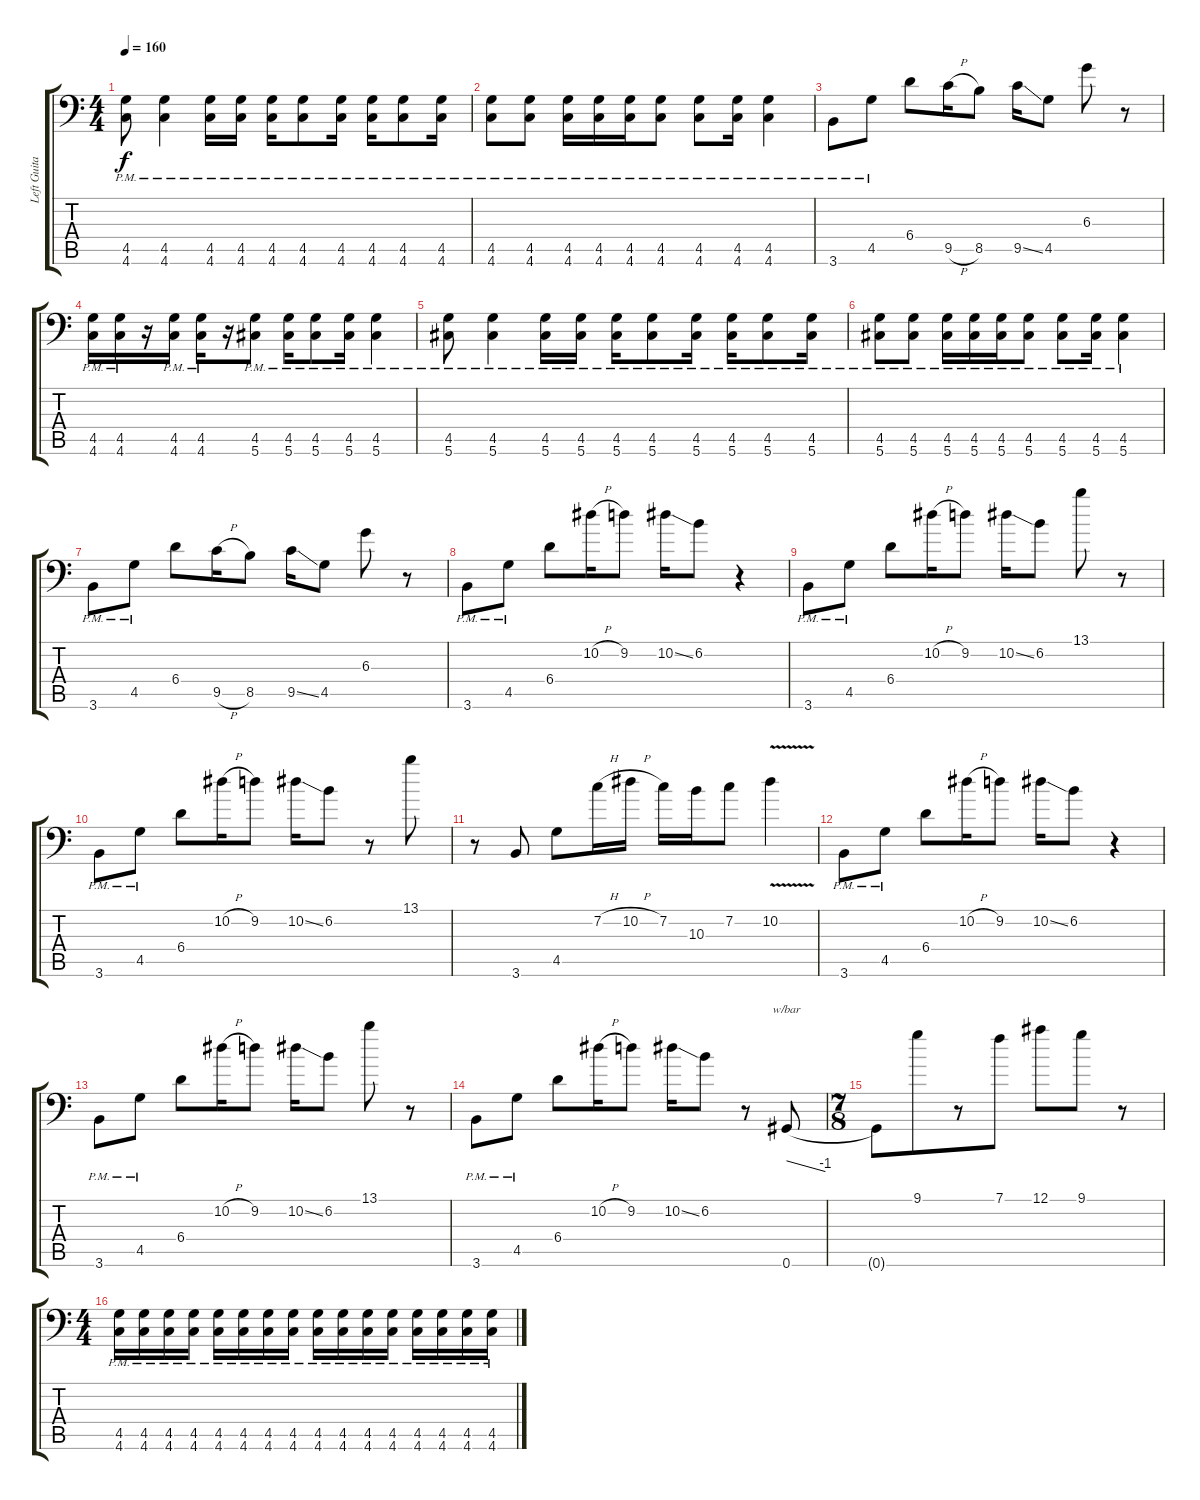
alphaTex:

\track ("Left Guitar" "Left Guita") {instrument distortionguitar}
\staff {score tabs}
\tuning (Bb3 F3 Db3 Ab2 Eb2 Ab1) {hide}
\ts (4 4)
\tempo 160
\clef f4
\ks c
(4.5{pm} 4.6{pm}).8{dy f} (4.5{pm} 4.6{pm}).4 (4.5{pm} 4.6{pm}).16 (4.5{pm} 4.6{pm}).16 (4.5{pm} 4.6{pm}).16 (4.5{pm} 4.6{pm}).8 (4.5{pm} 4.6{pm}).16 (4.5{pm} 4.6{pm}).16 (4.5{pm} 4.6{pm}).8 (4.5{pm} 4.6{pm}).16 |
(4.5{pm} 4.6{pm}).8 (4.5{pm} 4.6{pm}).8 (4.5{pm} 4.6{pm}).16 (4.5{pm} 4.6{pm}).16 (4.5{pm} 4.6{pm}).16 (4.5{pm} 4.6{pm}).8 (4.5{pm} 4.6{pm}).8 (4.5{pm} 4.6{pm}).16 (4.5{pm} 4.6{pm}).4 |
3.6{pm}.8 4.5{pm}.8 6.4.8 9.5{h}.16 8.5.8 9.5{ss}.16 4.5.8 6.3.8 r.8 |
(4.5{pm} 4.6{pm}).16 (4.5{pm} 4.6{pm}).16 r.16 (4.5{pm} 4.6{pm}).16 (4.5{pm} 4.6{pm}).16 r.16 (4.5{pm} 5.6{pm}).8 (4.5{pm} 5.6{pm}).16 (4.5{pm} 5.6{pm}).8 (4.5{pm} 5.6{pm}).16 (4.5{pm} 5.6{pm}).4 |
(4.5{pm} 5.6{pm}).8 (4.5{pm} 5.6{pm}).4 (4.5{pm} 5.6{pm}).16 (4.5{pm} 5.6{pm}).16 (4.5{pm} 5.6{pm}).16 (4.5{pm} 5.6{pm}).8 (4.5{pm} 5.6{pm}).16 (4.5{pm} 5.6{pm}).16 (4.5{pm} 5.6{pm}).8 (4.5{pm} 5.6{pm}).16 |
(4.5{pm} 5.6{pm}).8 (4.5{pm} 5.6{pm}).8 (4.5{pm} 5.6{pm}).16 (4.5{pm} 5.6{pm}).16 (4.5{pm} 5.6{pm}).16 (4.5{pm} 5.6{pm}).8 (4.5{pm} 5.6{pm}).8 (4.5{pm} 5.6{pm}).16 (4.5{pm} 5.6{pm}).4 |
3.6{pm}.8 4.5{pm}.8 6.4.8 9.5{h}.16 8.5.8 9.5{ss}.16 4.5.8 6.3.8 r.8 |
3.6{pm}.8 4.5{pm}.8 6.4.8 10.2{h}.16 9.2.8 10.2{ss}.16 6.2.8 r.4 |
3.6{pm}.8 4.5{pm}.8 6.4.8 10.2{h}.16 9.2.8 10.2{ss}.16 6.2.8 13.1.8 r.8 |
3.6{pm}.8 4.5{pm}.8 6.4.8 10.2{h}.16 9.2.8 10.2{ss}.16 6.2.8 r.8 13.1.8 |
r.8 3.6.8 4.5.8 7.2{h}.16 10.2{h}.16 7.2.16 10.3.16 7.2.8 10.2{v}.4 |
3.6{pm}.8 4.5{pm}.8 6.4.8 10.2{h}.16 9.2.8 10.2{ss}.16 6.2.8 r.4 |
3.6{pm}.8 4.5{pm}.8 6.4.8 10.2{h}.16 9.2.8 10.2{ss}.16 6.2.8 13.1.8 r.8 |
3.6{pm}.8 4.5{pm}.8 6.4.8 10.2{h}.16 9.2.8 10.2{ss}.16 6.2.8 r.8 0.6.8{tbe (dive default 0 0 60 -4)} |
\ts (7 8)
0.6{t}.8 9.1.8 r.8 7.1.8 12.1.8 9.1.8 r.8 |
\ts (4 4)
(4.5{pm} 4.6{pm}).16 (4.5{pm} 4.6{pm}).16 (4.5{pm} 4.6{pm}).16 (4.5{pm} 4.6{pm}).16 (4.5{pm} 4.6{pm}).16 (4.5{pm} 4.6{pm}).16 (4.5{pm} 4.6{pm}).16 (4.5{pm} 4.6{pm}).16 (4.5{pm} 4.6{pm}).16 (4.5{pm} 4.6{pm}).16 (4.5{pm} 4.6{pm}).16 (4.5{pm} 4.6{pm}).16 (4.5{pm} 4.6{pm}).16 (4.5{pm} 4.6{pm}).16 (4.5{pm} 4.6{pm}).16 (4.5{pm} 4.6{pm}).16
